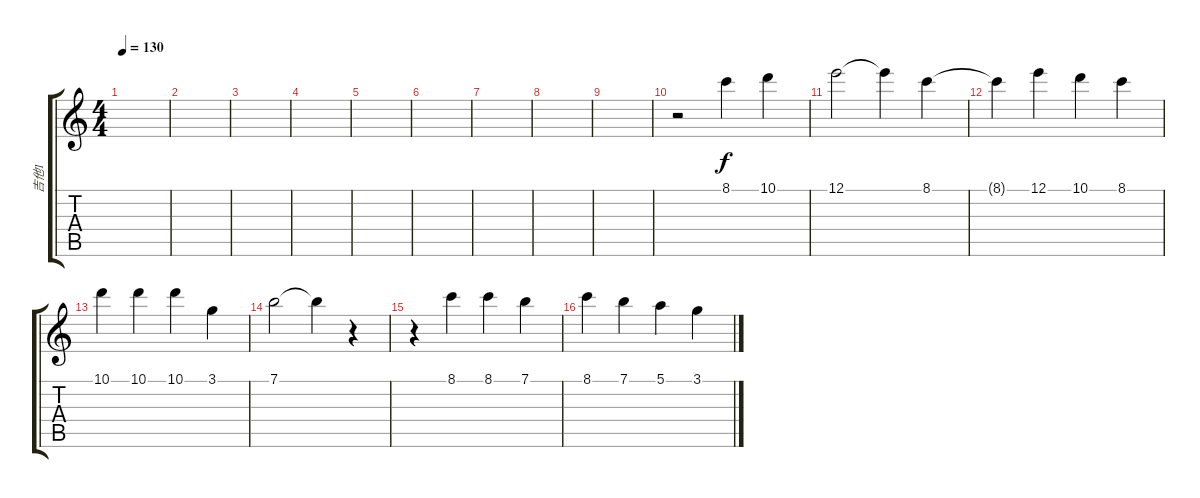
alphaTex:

\track ("吉他1" "吉他1") {instrument distortionguitar}
\staff {score tabs}
\tuning (E4 B3 G3 D3 A2 E2) {hide}
\ts (4 4)
\tempo 130
\clef g2
\ks c
|
|
|
|
|
|
|
|
|
r.2 8.1.4 10.1.4 |
12.1.2 12.1{t}.4 8.1.4 |
8.1{t}.4 12.1.4 10.1.4 8.1.4 |
10.1.4 10.1.4 10.1.4 3.1.4 |
7.1.2 7.1{t}.4 r.4 |
r.4 8.1.4 8.1.4 7.1.4 |
8.1.4 7.1.4 5.1.4 3.1.4
